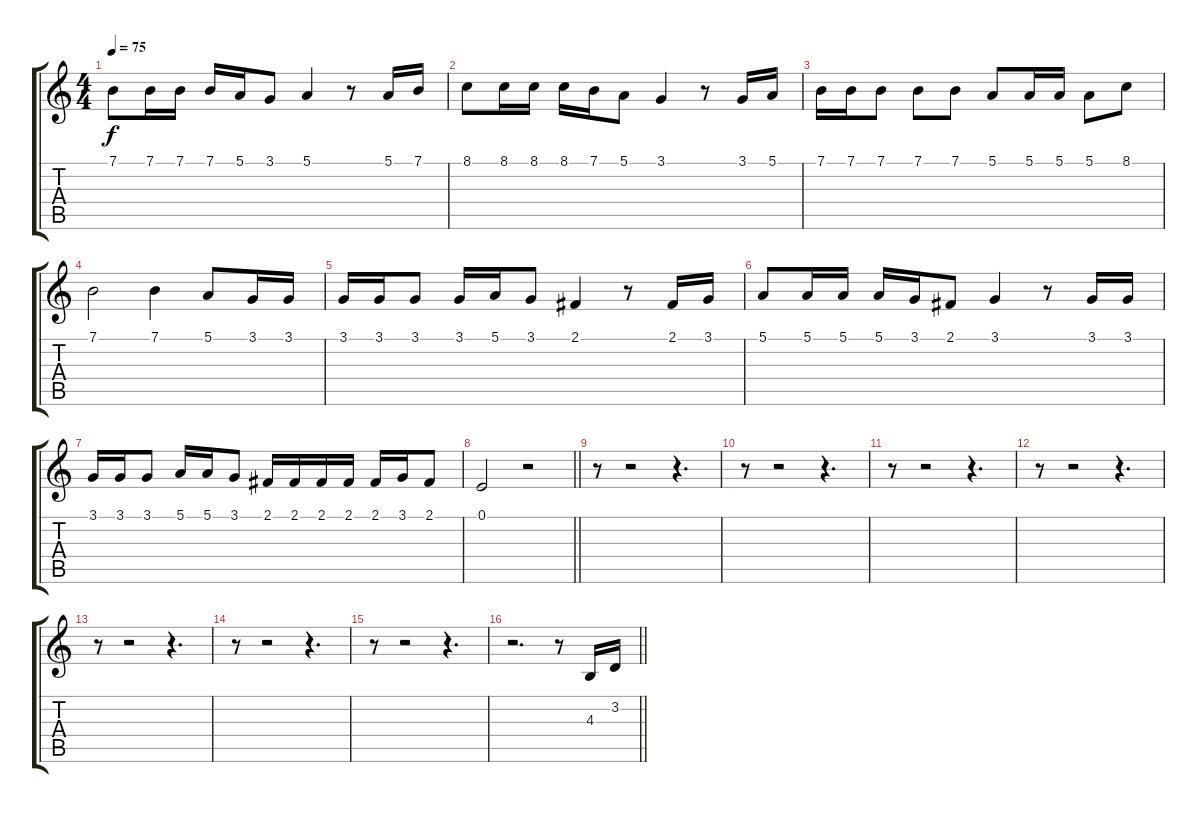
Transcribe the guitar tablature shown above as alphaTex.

\track "" {instrument lead6voice}
\staff {score tabs}
\tuning (E4 B3 G3 D3 A2 E2) {hide}
\ts (4 4)
\section ("" "")
\tempo 75
\clef g2
\ks c
7.1.8{txt "" dy f} 7.1.16 7.1.16 7.1.16 5.1.16 3.1.8 5.1.4 r.8 5.1.16{txt ""} 7.1.16 |
8.1.8 8.1.16 8.1.16 8.1.16 7.1.16 5.1.8 3.1.4 r.8 3.1.16{txt ""} 5.1.16 |
7.1.16 7.1.16 7.1.8 7.1.8 7.1.8 5.1.8 5.1.16 5.1.16 5.1.8 8.1.8 |
7.1.2{txt ""} 7.1.4 5.1.8 3.1.16{txt ""} 3.1.16 |
3.1.16 3.1.16 3.1.8 3.1.16 5.1.16 3.1.8 2.1.4 r.8 2.1.16{txt ""} 3.1.16 |
5.1.8 5.1.16 5.1.16 5.1.16 3.1.16 2.1.8 3.1.4 r.8 3.1.16{txt ""} 3.1.16 |
3.1.16{txt ""} 3.1.16 3.1.8 5.1.16 5.1.16 3.1.8 2.1.16 2.1.16 2.1.16 2.1.16 2.1.16 3.1.16 2.1.8 |
\barLineRight lightlight
0.1.2 r.2 |
\section ("" "")
r.8 r.2 r.4{d} |
r.8 r.2 r.4{d} |
r.8 r.2 r.4{d} |
r.8 r.2 r.4{d} |
r.8 r.2 r.4{d} |
r.8 r.2 r.4{d} |
r.8 r.2 r.4{d} |
\barLineRight lightlight
r.2{d} r.8 4.3.16{txt ""} 3.2.16
